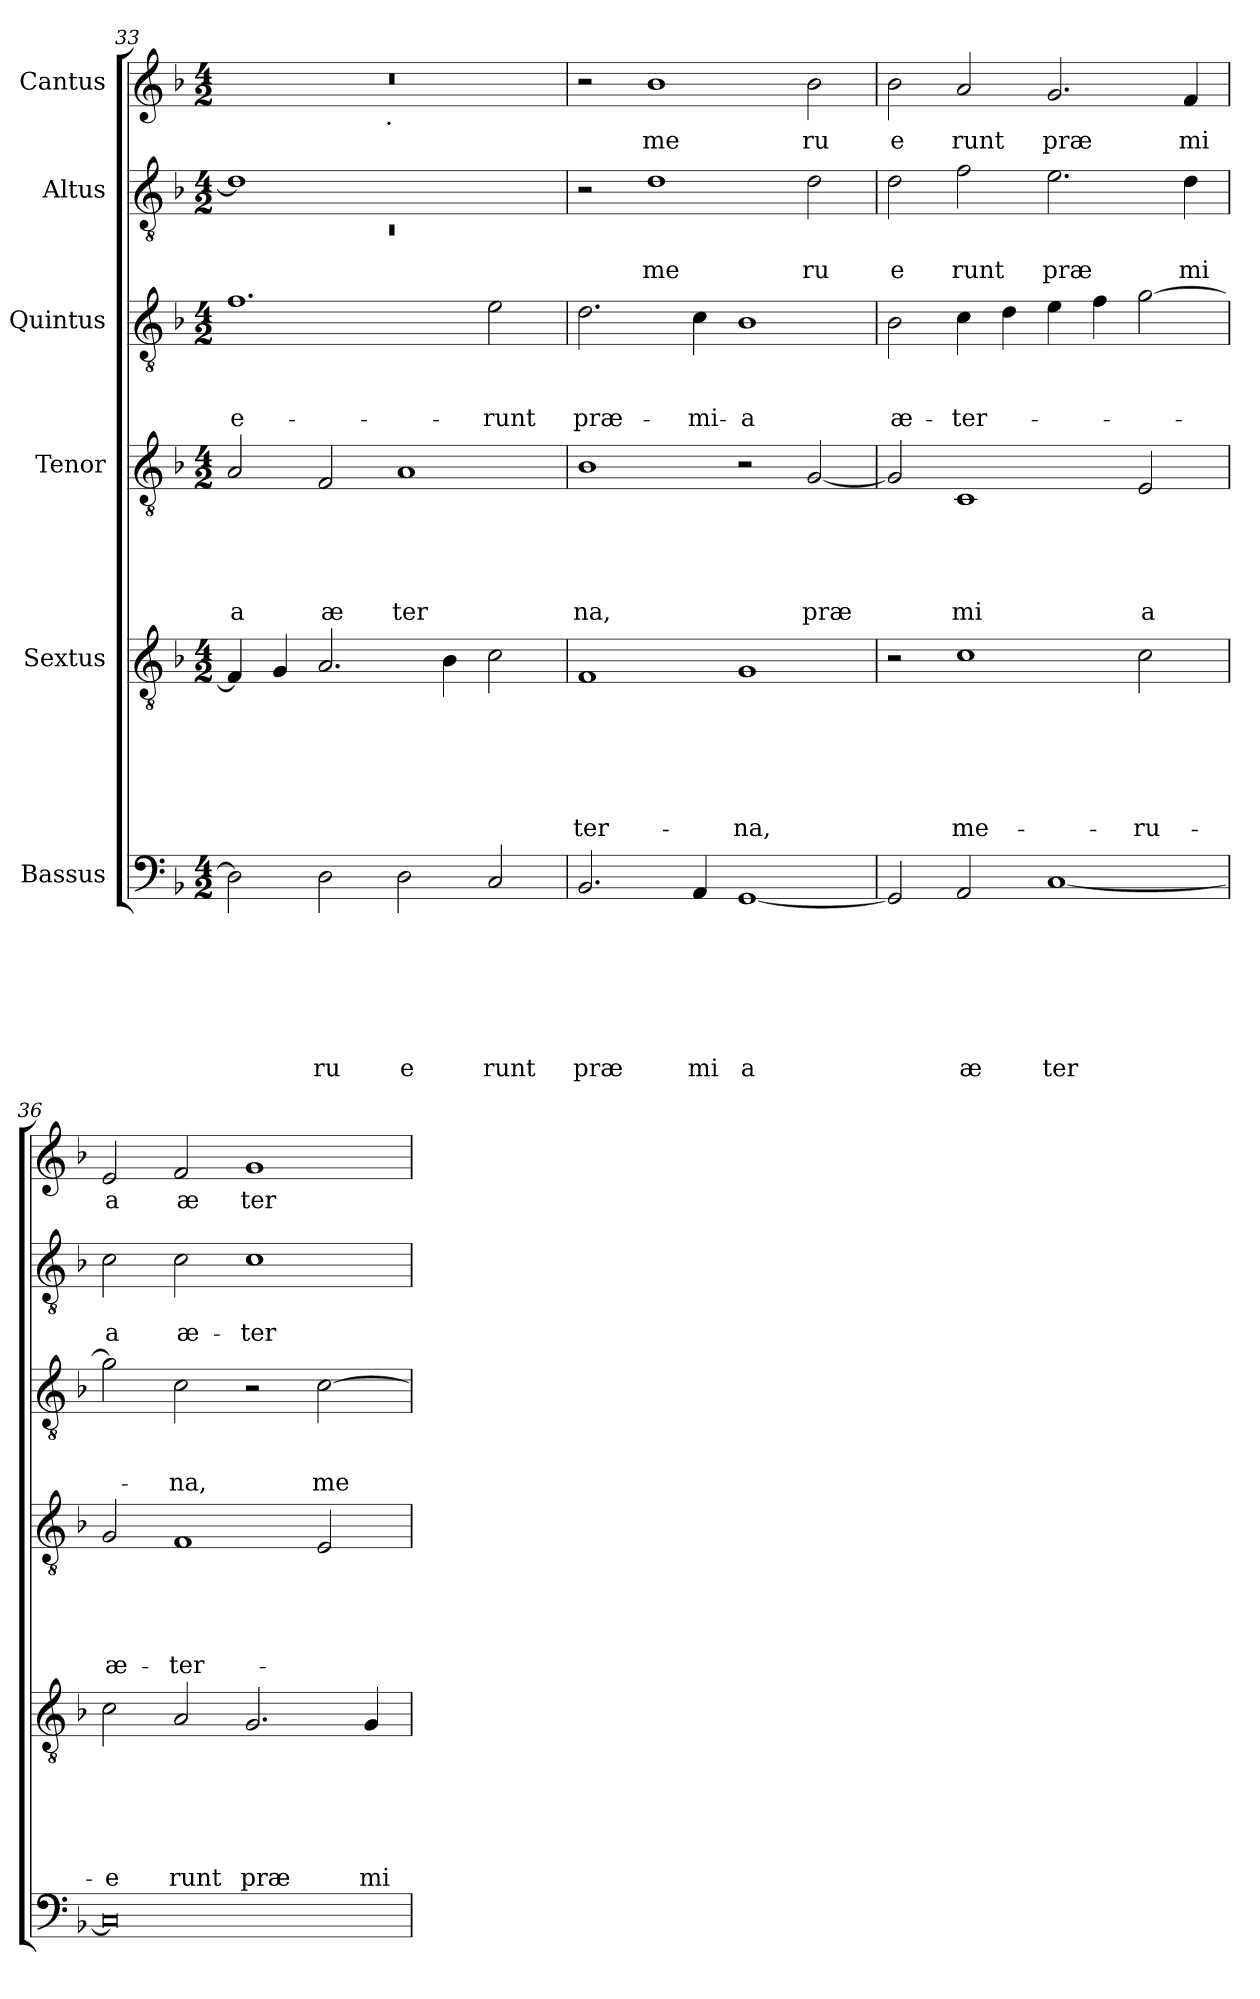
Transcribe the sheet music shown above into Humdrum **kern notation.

**kern	**text	**text	**text	**text	**text	**text	**text	**kern	**text	**text	**text	**text	**text	**text	**kern	**text	**text	**text	**text	**text	**kern	**text	**text	**text	**kern	**text	**text	**kern	**text
*part6	*part6	*part6	*part6	*part6	*part6	*part6	*part6	*part5	*part5	*part5	*part5	*part5	*part5	*part5	*part4	*part4	*part4	*part4	*part4	*part4	*part3	*part3	*part3	*part3	*part2	*part2	*part2	*part1	*part1
*staff6	*staff6	*staff6	*staff6	*staff6	*staff6	*staff6	*staff6	*staff5	*staff5	*staff5	*staff5	*staff5	*staff5	*staff5	*staff4	*staff4	*staff4	*staff4	*staff4	*staff4	*staff3	*staff3	*staff3	*staff3	*staff2	*staff2	*staff2	*staff1	*staff1
*I"Bassus	*	*	*	*	*	*	*	*I"Sextus	*	*	*	*	*	*	*I"Tenor	*	*	*	*	*	*I"Quintus	*	*	*	*I"Altus	*	*	*I"Cantus	*
*clefF4	*	*	*	*	*	*	*	*clefGv2	*	*	*	*	*	*	*clefGv2	*	*	*	*	*	*clefGv2	*	*	*	*clefGv2	*	*	*clefG2	*
*k[b-]	*	*	*	*	*	*	*	*k[b-]	*	*	*	*	*	*	*k[b-]	*	*	*	*	*	*k[b-]	*	*	*	*k[b-]	*	*	*k[b-]	*
*F:	*	*	*	*	*	*	*	*F:	*	*	*	*	*	*	*F:	*	*	*	*	*	*F:	*	*	*	*F:	*	*	*F:	*
*M4/2	*	*	*	*	*	*	*	*M4/2	*	*	*	*	*	*	*M4/2	*	*	*	*	*	*M4/2	*	*	*	*M4/2	*	*	*M4/2	*
=33	=33	=33	=33	=33	=33	=33	=33	=33	=33	=33	=33	=33	=33	=33	=33	=33	=33	=33	=33	=33	=33	=33	=33	=33	=33	=33	=33	=33	=33
*	*	*	*	*	*	*	*	*	*	*	*	*	*	*	*	*	*	*	*	*	*	*	*	*	*^	*	*	*	*
!	!	!	!	!	!	!	!	!	!	!	!	!	!	!	!	!	!	!	!	!LO:LY:b	!	!	!	!LO:LY:b	!	!LO:N:vis=1	!	!	!	!
*	*	*	*	*	*	*	*	*	*	*	*	*	*	*	*	*	*	*	*	*	*	*	*	*	*	*	*	*	*^	*
2D\]	.	.	.	.	.	.	.	4F/]	.	.	.	.	.	.	2A/	.	.	.	.	a	1.f	.	.	-e-	1d]	0rC	.	.	0r	2ryy	.
.	.	.	.	.	.	.	.	4G/	.	.	.	.	.	.	.	.	.	.	.	.	.	.	.	.	.	.	.	.	.	.	.
!	!	!	!	!	!	!	!LO:LY:b	!	!	!	!	!	!	!	!	!	!	!	!	!LO:LY:b	!	!	!	!	!	!	!	!	!	!	!
2D\	.	.	.	.	.	.	ru	2.A/	.	.	.	.	.	.	2F/	.	.	.	.	æ	.	.	.	.	.	.	.	.	.	4...ryy	.
!	!	!	!	!	!	!	!	!	!	!	!	!	!	!	!	!	!	!	!	!	!	!	!	!	!	!	!	!	!	!LO:TX:b:t=.	!
.	.	.	.	.	.	.	.	.	.	.	.	.	.	.	.	.	.	.	.	.	.	.	.	.	.	.	.	.	.	1ryy	.
!	!	!	!	!	!	!	!LO:LY:b	!	!	!	!	!	!	!	!	!	!	!	!	!LO:LY:b	!	!	!	!	!	!	!	!	!	!	!
2D\	.	.	.	.	.	.	e	.	.	.	.	.	.	.	1A	.	.	.	.	ter	.	.	.	.	1ryy	.	.	.	.	.	.
.	.	.	.	.	.	.	.	4B-\	.	.	.	.	.	.	.	.	.	.	.	.	.	.	.	.	.	.	.	.	.	.	.
!	!	!	!	!	!	!	!LO:LY:b	!	!	!	!	!	!	!	!	!	!	!	!	!	!	!	!	!LO:LY:b	!	!	!	!	!	!	!
2C/	.	.	.	.	.	.	runt	2c\	.	.	.	.	.	.	.	.	.	.	.	.	2e\	.	.	-runt	.	.	.	.	.	.	.
.	.	.	.	.	.	.	.	.	.	.	.	.	.	.	.	.	.	.	.	.	.	.	.	.	.	.	.	.	.	32ryy	.
=34	=34	=34	=34	=34	=34	=34	=34	=34	=34	=34	=34	=34	=34	=34	=34	=34	=34	=34	=34	=34	=34	=34	=34	=34	=34	=34	=34	=34	=34	=34	=34
!	!	!	!	!	!	!	!LO:LY:b	!	!	!	!	!	!	!LO:LY:b	!	!	!	!	!	!LO:LY:b	!	!	!	!LO:LY:b	!	!	!	!	!	!	!
*	*	*	*	*	*	*	*	*	*	*	*	*	*	*	*	*	*	*	*	*	*	*	*	*	*v	*v	*	*	*	*	*
*	*	*	*	*	*	*	*	*	*	*	*	*	*	*	*	*	*	*	*	*	*	*	*	*	*	*	*	*v	*v	*
2.BB-/	.	.	.	.	.	.	præ	1F	.	.	.	.	.	-ter-	1B-	.	.	.	.	na,	2.d\	.	.	præ-	2r	.	.	2r	.
!	!	!	!	!	!	!	!	!	!	!	!	!	!	!	!	!	!	!	!	!	!	!	!	!	!	!	!LO:LY:b	!	!LO:LY:b
.	.	.	.	.	.	.	.	.	.	.	.	.	.	.	.	.	.	.	.	.	.	.	.	.	1d	.	me	1b-	me
!	!	!	!	!	!	!	!LO:LY:b	!	!	!	!	!	!	!	!	!	!	!	!	!	!	!	!	!LO:LY:b	!	!	!	!	!
4AA/	.	.	.	.	.	.	mi	.	.	.	.	.	.	.	.	.	.	.	.	.	4c\	.	.	-mi-	.	.	.	.	.
!	!	!	!	!	!	!	!LO:LY:b:rj	!	!	!	!	!	!	!LO:LY:b	!	!	!	!	!	!	!	!	!	!LO:LY:b	!	!	!	!	!
[<1GG	.	.	.	.	.	.	a	1G	.	.	.	.	.	-na,	2r	.	.	.	.	.	1B-	.	.	-a	.	.	.	.	.
!	!	!	!	!	!	!	!	!	!	!	!	!	!	!	!	!	!	!	!	!LO:LY:b	!	!	!	!	!	!	!LO:LY:b	!	!LO:LY:b
.	.	.	.	.	.	.	.	.	.	.	.	.	.	.	[<2G/	.	.	.	.	præ	.	.	.	.	2d\	.	ru	2b-\	ru
=35	=35	=35	=35	=35	=35	=35	=35	=35	=35	=35	=35	=35	=35	=35	=35	=35	=35	=35	=35	=35	=35	=35	=35	=35	=35	=35	=35	=35	=35
!	!	!	!	!	!	!	!	!	!	!	!	!	!	!	!	!	!	!	!	!	!	!	!	!LO:LY:b	!	!	!LO:LY:b	!	!LO:LY:b
2GG/]	.	.	.	.	.	.	.	2r	.	.	.	.	.	.	2G/]	.	.	.	.	.	2B-\	.	.	æ-	2d\	.	e	2b-\	e
!	!	!	!	!	!	!	!LO:LY:b	!	!	!	!	!	!	!LO:LY:b	!	!	!	!	!	!LO:LY:b	!	!	!	!LO:LY:b	!	!	!LO:LY:b	!	!LO:LY:b
2AA/	.	.	.	.	.	.	æ	1c	.	.	.	.	.	me-	1C	.	.	.	.	mi	4c\	.	.	-ter-	2f\	.	runt	2a/	runt
.	.	.	.	.	.	.	.	.	.	.	.	.	.	.	.	.	.	.	.	.	4d\	.	.	.	.	.	.	.	.
!	!	!	!	!	!	!	!LO:LY:b	!	!	!	!	!	!	!	!	!	!	!	!	!	!	!	!	!	!	!	!LO:LY:b	!	!LO:LY:b
[>1C	.	.	.	.	.	.	ter	.	.	.	.	.	.	.	.	.	.	.	.	.	4e\	.	.	.	2.e\	.	præ	2.g/	præ
.	.	.	.	.	.	.	.	.	.	.	.	.	.	.	.	.	.	.	.	.	4f\	.	.	.	.	.	.	.	.
!	!	!	!	!	!	!	!	!	!	!	!	!	!	!LO:LY:b	!	!	!	!	!	!LO:LY:b	!	!	!	!	!	!	!	!	!
.	.	.	.	.	.	.	.	2c\	.	.	.	.	.	-ru-	2E/	.	.	.	.	a	[>2g\	.	.	.	.	.	.	.	.
!	!	!	!	!	!	!	!	!	!	!	!	!	!	!	!	!	!	!	!	!	!	!	!	!	!	!	!LO:LY:b	!	!LO:LY:b
.	.	.	.	.	.	.	.	.	.	.	.	.	.	.	.	.	.	.	.	.	.	.	.	.	4d\	.	mi	4f/	mi
!!LO:PB:g=z
=36	=36	=36	=36	=36	=36	=36	=36	=36	=36	=36	=36	=36	=36	=36	=36	=36	=36	=36	=36	=36	=36	=36	=36	=36	=36	=36	=36	=36	=36
!	!	!	!	!	!	!	!	!	!	!	!	!	!	!LO:LY:b	!	!	!	!	!	!LO:LY:b	!	!	!	!	!	!	!LO:LY:b	!	!LO:LY:b
0C]	.	.	.	.	.	.	.	2c\	.	.	.	.	.	-e	2G/	.	.	.	.	æ-	2g\]	.	.	.	2c\	.	a	2e/	a
!	!	!	!	!	!	!	!	!	!	!	!	!	!	!LO:LY:b	!	!	!	!	!	!LO:LY:b	!	!	!	!LO:LY:b	!	!	!LO:LY:b	!	!LO:LY:b
.	.	.	.	.	.	.	.	2A/	.	.	.	.	.	runt	1F	.	.	.	.	-ter-	2c\	.	.	-na,	2c\	.	æ-	2f/	æ
!	!	!	!	!	!	!	!	!	!	!	!	!	!	!LO:LY:b	!	!	!	!	!	!	!	!	!	!	!	!	!LO:LY:b	!	!LO:LY:b
.	.	.	.	.	.	.	.	2.G/	.	.	.	.	.	præ	.	.	.	.	.	.	2r	.	.	.	1c	.	-ter-	1g	ter
!	!	!	!	!	!	!	!	!	!	!	!	!	!	!	!	!	!	!	!	!	!	!	!	!LO:LY:b	!	!	!	!	!
.	.	.	.	.	.	.	.	.	.	.	.	.	.	.	2E/	.	.	.	.	.	[>2c\	.	.	me-	.	.	.	.	.
!	!	!	!	!	!	!	!	!	!	!	!	!	!	!LO:LY:b	!	!	!	!	!	!	!	!	!	!	!	!	!	!	!
.	.	.	.	.	.	.	.	4G/	.	.	.	.	.	mi	.	.	.	.	.	.	.	.	.	.	.	.	.	.	.
=	=	=	=	=	=	=	=	=	=	=	=	=	=	=	=	=	=	=	=	=	=	=	=	=	=	=	=	=	=
*-	*-	*-	*-	*-	*-	*-	*-	*-	*-	*-	*-	*-	*-	*-	*-	*-	*-	*-	*-	*-	*-	*-	*-	*-	*-	*-	*-	*-	*-
